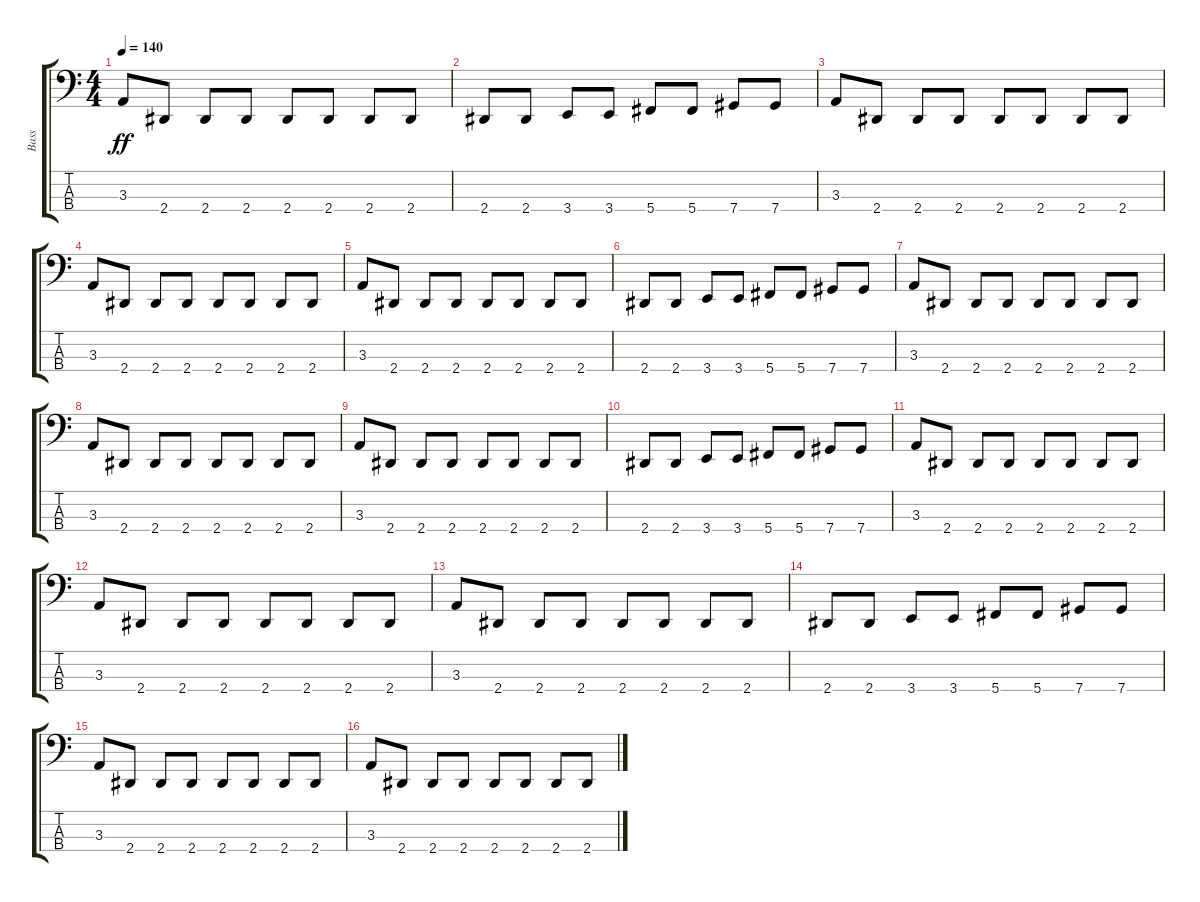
\track ("Bass" "Bass") {instrument electricbasspick}
\staff {score tabs}
\tuning (E2 B1 Gb1 Db1) {hide}
\ts (4 4)
\tempo 140
\clef f4
\ks c
3.3.8{dy ff} 2.4.8 2.4.8 2.4.8 2.4.8 2.4.8 2.4.8 2.4.8 |
2.4.8 2.4.8 3.4.8 3.4.8 5.4.8 5.4.8 7.4.8 7.4.8 |
3.3.8 2.4.8 2.4.8 2.4.8 2.4.8 2.4.8 2.4.8 2.4.8 |
3.3.8 2.4.8 2.4.8 2.4.8 2.4.8 2.4.8 2.4.8 2.4.8 |
3.3.8 2.4.8 2.4.8 2.4.8 2.4.8 2.4.8 2.4.8 2.4.8 |
2.4.8 2.4.8 3.4.8 3.4.8 5.4.8 5.4.8 7.4.8 7.4.8 |
3.3.8 2.4.8 2.4.8 2.4.8 2.4.8 2.4.8 2.4.8 2.4.8 |
3.3.8 2.4.8 2.4.8 2.4.8 2.4.8 2.4.8 2.4.8 2.4.8 |
3.3.8 2.4.8 2.4.8 2.4.8 2.4.8 2.4.8 2.4.8 2.4.8 |
2.4.8 2.4.8 3.4.8 3.4.8 5.4.8 5.4.8 7.4.8 7.4.8 |
3.3.8 2.4.8 2.4.8 2.4.8 2.4.8 2.4.8 2.4.8 2.4.8 |
3.3.8 2.4.8 2.4.8 2.4.8 2.4.8 2.4.8 2.4.8 2.4.8 |
3.3.8 2.4.8 2.4.8 2.4.8 2.4.8 2.4.8 2.4.8 2.4.8 |
2.4.8 2.4.8 3.4.8 3.4.8 5.4.8 5.4.8 7.4.8 7.4.8 |
3.3.8{volume 15} 2.4.8 2.4.8 2.4.8 2.4.8 2.4.8 2.4.8 2.4.8 |
3.3.8{volume 14} 2.4.8 2.4.8 2.4.8 2.4.8 2.4.8 2.4.8 2.4.8
